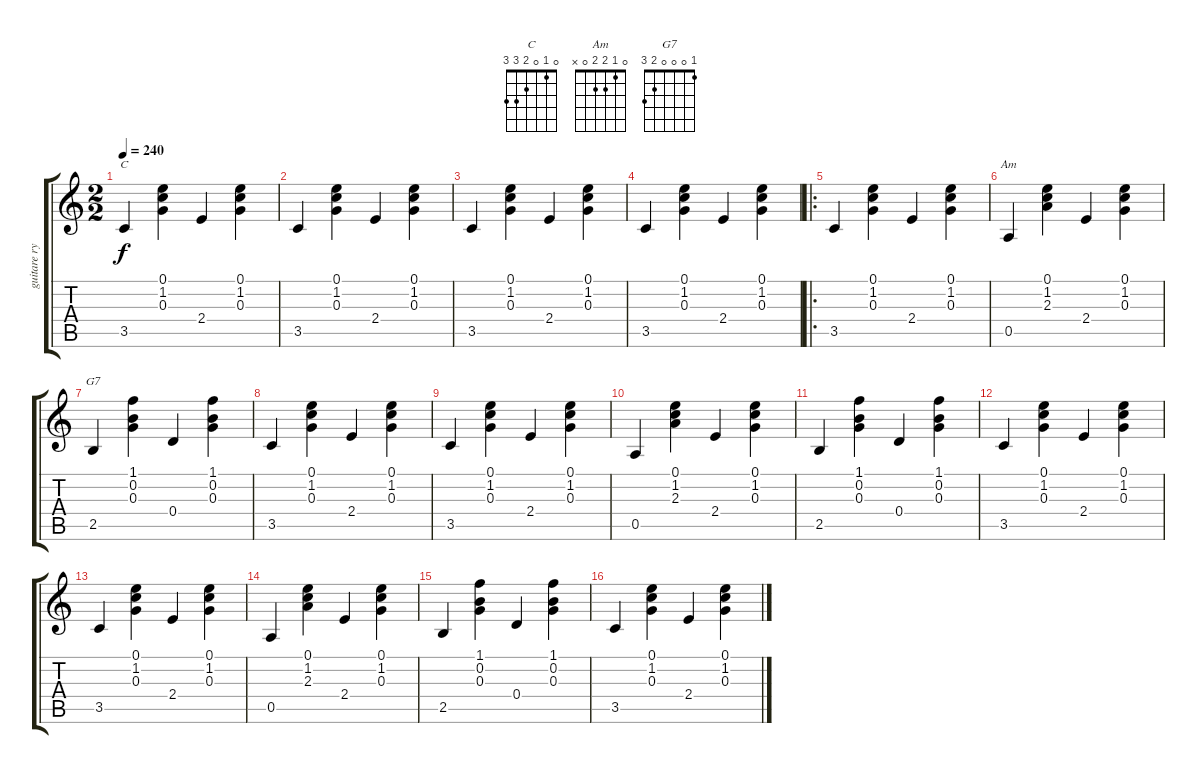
\track ("guitare rythmique" "guitare ry") {instrument acousticguitarnylon}
\staff {score tabs}
\tuning (E4 B3 G3 D3 A2 E2) {hide}
\chord ("C" 0 1 0 2 3 3)
\chord ("Am" 0 1 2 2 0 x)
\chord ("G7" 1 0 0 0 2 3)
\ts (2 2)
\tempo 240
\clef g2
\ks c
3.5.4{ch "C" dy f instrument acousticguitarnylon} (0.1 1.2 0.3).4 2.4.4 (0.1 1.2 0.3).4 |
3.5.4 (0.1 1.2 0.3).4 2.4.4 (0.1 1.2 0.3).4 |
3.5.4 (0.1 1.2 0.3).4 2.4.4 (0.1 1.2 0.3).4 |
3.5.4 (0.1 1.2 0.3).4 2.4.4 (0.1 1.2 0.3).4 |
\ro
3.5.4 (0.1 1.2 0.3).4 2.4.4 (0.1 1.2 0.3).4 |
0.5.4{ch "Am"} (0.1 1.2 2.3).4 2.4.4 (0.1 1.2 0.3).4 |
2.5.4{ch "G7"} (1.1 0.2 0.3).4 0.4.4 (1.1 0.2 0.3).4 |
3.5.4 (0.1 1.2 0.3).4 2.4.4 (0.1 1.2 0.3).4 |
3.5.4 (0.1 1.2 0.3).4 2.4.4 (0.1 1.2 0.3).4 |
0.5.4 (0.1 1.2 2.3).4 2.4.4 (0.1 1.2 0.3).4 |
2.5.4 (1.1 0.2 0.3).4 0.4.4 (1.1 0.2 0.3).4 |
3.5.4 (0.1 1.2 0.3).4 2.4.4 (0.1 1.2 0.3).4 |
3.5.4 (0.1 1.2 0.3).4 2.4.4 (0.1 1.2 0.3).4 |
0.5.4 (0.1 1.2 2.3).4 2.4.4 (0.1 1.2 0.3).4 |
2.5.4 (1.1 0.2 0.3).4 0.4.4 (1.1 0.2 0.3).4 |
3.5.4 (0.1 1.2 0.3).4 2.4.4 (0.1 1.2 0.3).4
